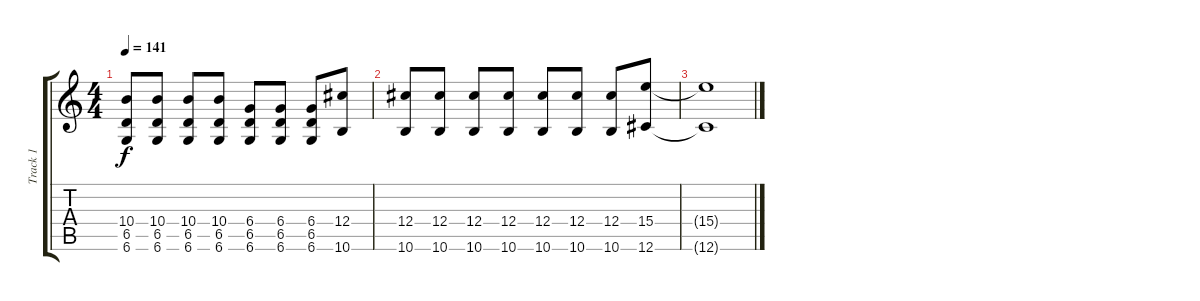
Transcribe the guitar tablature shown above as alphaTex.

\track ("Track 1" "Track 1") {instrument distortionguitar}
\staff {score tabs}
\tuning (Eb4 Bb3 Gb3 Db3 Ab2 Db2) {hide}
\ts (4 4)
\tempo 141
\clef g2
\ks c
(10.4 6.5 6.6).8{dy f} (10.4 6.5 6.6).8 (10.4 6.5 6.6).8 (10.4 6.5 6.6).8 (6.4 6.5 6.6).8 (6.4 6.5 6.6).8 (6.4 6.5 6.6).8 (12.4 10.6).8 |
(12.4 10.6).8 (12.4 10.6).8 (12.4 10.6).8 (12.4 10.6).8 (12.4 10.6).8 (12.4 10.6).8 (12.4 10.6).8 (15.4 12.6).8 |
(15.4{t} 12.6{t}).1
